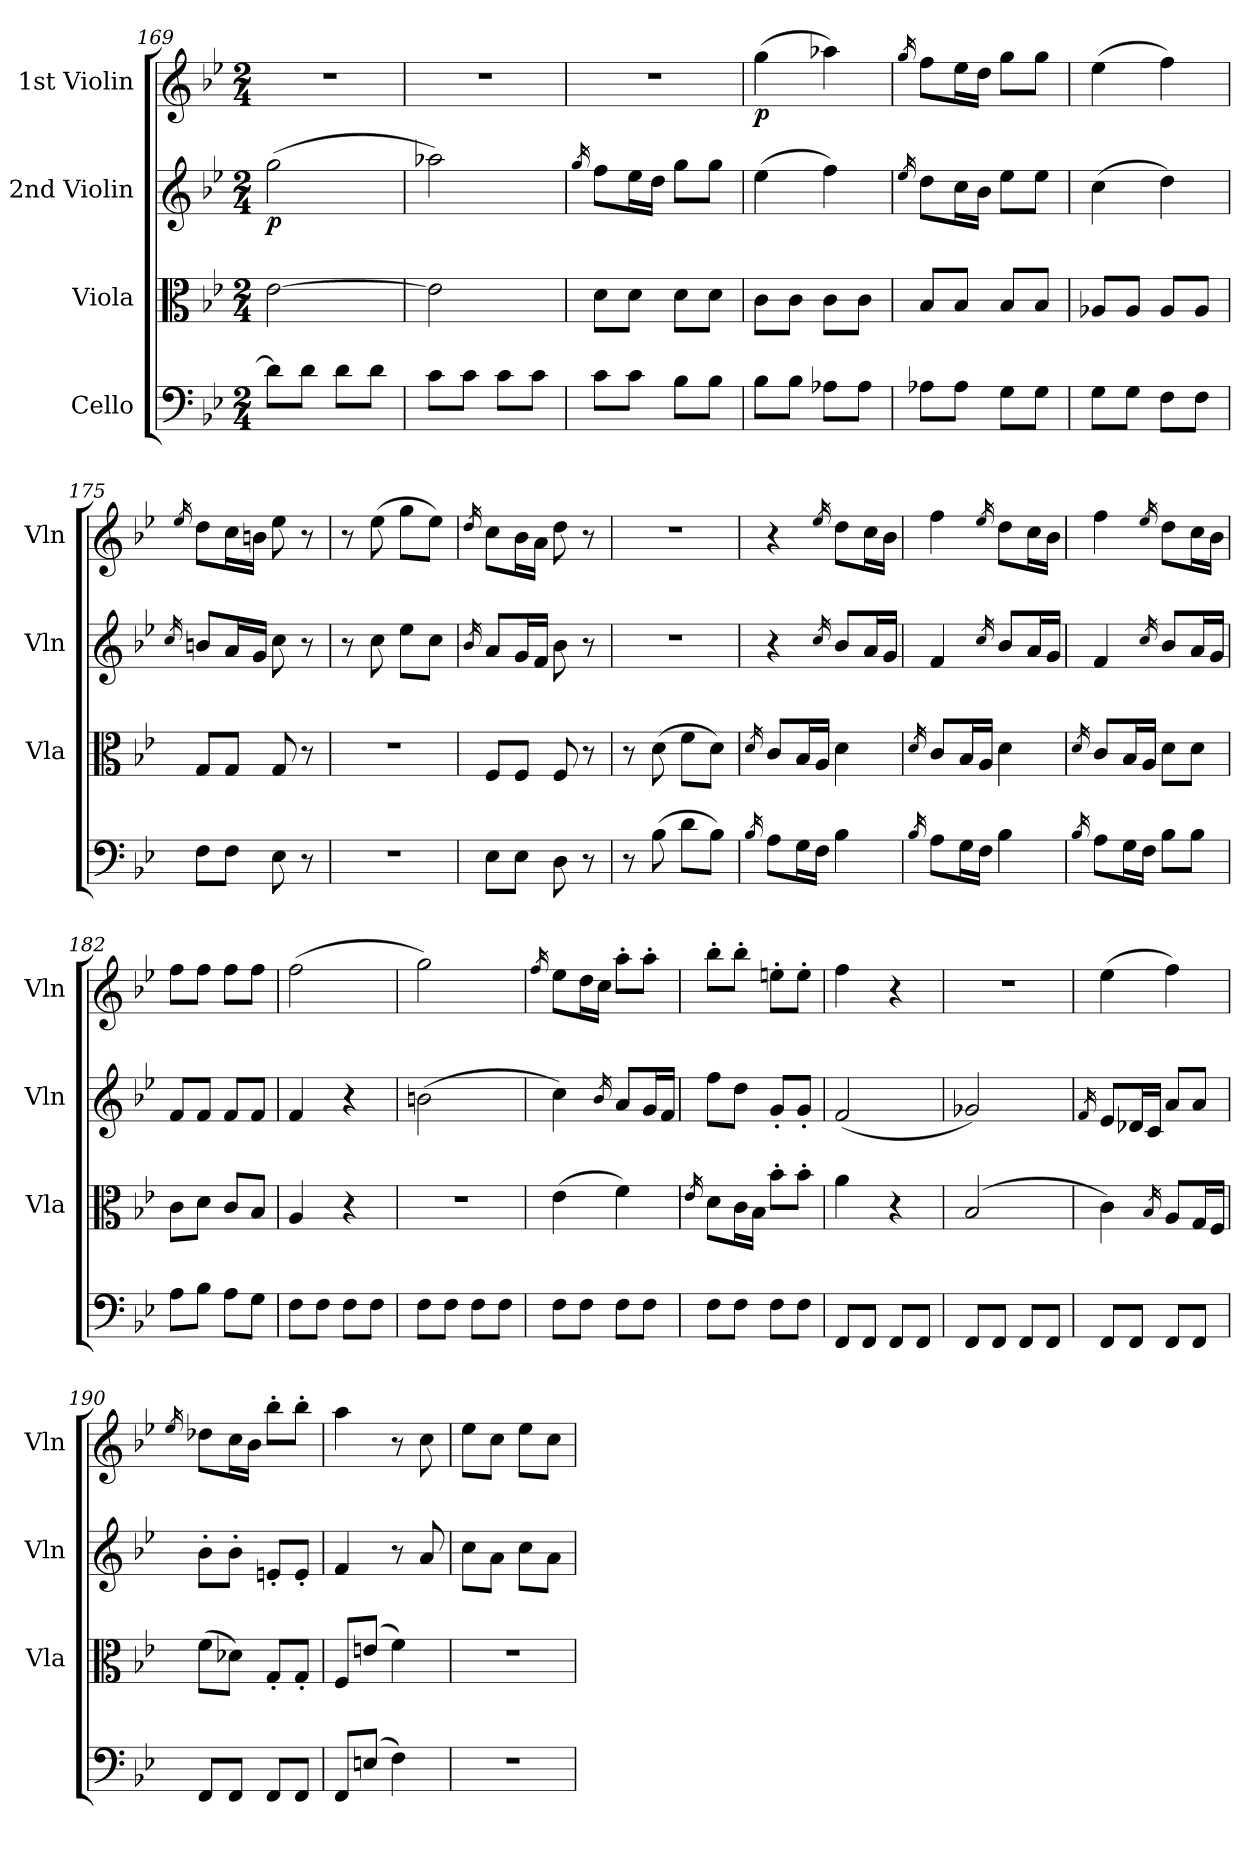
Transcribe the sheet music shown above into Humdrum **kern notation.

**kern	**kern	**kern	**dynam	**kern	**dynam
*part4	*part3	*part2	*part2	*part1	*part1
*staff4	*staff3	*staff2	*staff2	*staff1	*staff1
*I"Cello	*I"Viola	*I"2nd Violin	*	*I"1st Violin	*
*	*I'Vla	*I'Vln	*	*I'Vln	*
*clefF4	*clefC3	*clefG2	*	*clefG2	*
*k[b-e-]	*k[b-e-]	*k[b-e-]	*	*k[b-e-]	*
*B-:	*B-:	*B-:	*	*B-:	*
*M2/4	*M2/4	*M2/4	*	*M2/4	*
=169	=169	=169	=169	=169	=169
!	!	!	!LO:DY:b	!	!
8d\L]	[2e-\	(2gg\	p	2r	.
8d\J	.	.	.	.	.
8d\L	.	.	.	.	.
8d\J	.	.	.	.	.
=170	=170	=170	=170	=170	=170
8c\L	2e-\]	2aa-X\)	.	2r	.
8c\J	.	.	.	.	.
8c\L	.	.	.	.	.
8c\J	.	.	.	.	.
=171	=171	=171	=171	=171	=171
.	.	16qgg/	.	.	.
8c\L	8d\L	8ff\L	.	2r	.
8c\J	8d\J	16ee-\L	.	.	.
.	.	16dd\JJ	.	.	.
8B-\L	8d\L	8gg\L	.	.	.
8B-\J	8d\J	8gg\J	.	.	.
=172	=172	=172	=172	=172	=172
!	!	!	!	!	!LO:DY:b
8B-\L	8c\L	(4ee-\	.	(4gg\	p
8B-\J	8c\J	.	.	.	.
8A-X\L	8c\L	4ff\)	.	4aa-X\)	.
8A-\J	8c\J	.	.	.	.
=173	=173	=173	=173	=173	=173
.	.	16qee-/	.	16qgg/	.
8A-X\L	8B-/L	8dd\L	.	8ff\L	.
8A-\J	8B-/J	16cc\L	.	16ee-\L	.
.	.	16b-\JJ	.	16dd\JJ	.
8G\L	8B-/L	8ee-\L	.	8gg\L	.
8G\J	8B-/J	8ee-\J	.	8gg\J	.
=174	=174	=174	=174	=174	=174
8G\L	8A-X/L	(4cc\	.	(4ee-\	.
8G\J	8A-/J	.	.	.	.
8F\L	8A-/L	4dd\)	.	4ff\)	.
8F\J	8A-/J	.	.	.	.
=175	=175	=175	=175	=175	=175
.	.	16qcc/	.	16qee-/	.
8F\L	8G/L	8bn/L	.	8dd\L	.
8F\J	8G/J	16a/L	.	16cc\L	.
.	.	16g/JJ	.	16bn\JJ	.
8E-\	8G/	8cc\	.	8ee-\	.
8r	8r	8r	.	8r	.
=176	=176	=176	=176	=176	=176
2r	2r	8r	.	8r	.
.	.	8cc\	.	(8ee-\	.
.	.	8ee-\L	.	8gg\L	.
.	.	8cc\J	.	8ee-\J)	.
=177	=177	=177	=177	=177	=177
.	.	16qb-/	.	16qdd/	.
8E-\L	8F/L	8a/L	.	8cc\L	.
8E-\J	8F/J	16g/L	.	16b-\L	.
.	.	16f/JJ	.	16a\JJ	.
8D\	8F/	8b-\	.	8dd\	.
8r	8r	8r	.	8r	.
=178	=178	=178	=178	=178	=178
8r	8r	2r	.	2r	.
(8B-\	(8d\	.	.	.	.
8d\L	8f\L	.	.	.	.
8B-\J)	8d\J)	.	.	.	.
=179	=179	=179	=179	=179	=179
16qB-/	16qd/	.	.	.	.
8A\L	8c/L	4r	.	4r	.
16G\L	16B-/L	.	.	.	.
16F\JJ	16A/JJ	.	.	.	.
.	.	16qcc/	.	16qee-/	.
4B-\	4d\	8b-/L	.	8dd\L	.
.	.	16a/L	.	16cc\L	.
.	.	16g/JJ	.	16b-\JJ	.
=180	=180	=180	=180	=180	=180
16qB-/	16qd/	.	.	.	.
8A\L	8c/L	4f/	.	4ff\	.
16G\L	16B-/L	.	.	.	.
16F\JJ	16A/JJ	.	.	.	.
.	.	16qcc/	.	16qee-/	.
4B-\	4d\	8b-/L	.	8dd\L	.
.	.	16a/L	.	16cc\L	.
.	.	16g/JJ	.	16b-\JJ	.
=181	=181	=181	=181	=181	=181
16qB-/	16qd/	.	.	.	.
8A\L	8c/L	4f/	.	4ff\	.
16G\L	16B-/L	.	.	.	.
16F\JJ	16A/JJ	.	.	.	.
.	.	16qcc/	.	16qee-/	.
8B-\L	8d\L	8b-/L	.	8dd\L	.
8B-\J	8d\J	16a/L	.	16cc\L	.
.	.	16g/JJ	.	16b-\JJ	.
=182	=182	=182	=182	=182	=182
8A\L	8c\L	8f/L	.	8ff\L	.
8B-\J	8d\J	8f/J	.	8ff\J	.
8A\L	8c/L	8f/L	.	8ff\L	.
8G\J	8B-/J	8f/J	.	8ff\J	.
=183	=183	=183	=183	=183	=183
8F\L	4A/	4f/	.	(2ff\	.
8F\J	.	.	.	.	.
8F\L	4r	4r	.	.	.
8F\J	.	.	.	.	.
=184	=184	=184	=184	=184	=184
8F\L	2r	(2bn\	.	2gg\)	.
8F\J	.	.	.	.	.
8F\L	.	.	.	.	.
8F\J	.	.	.	.	.
=185	=185	=185	=185	=185	=185
.	.	.	.	16qff/	.
8F\L	(4e-\	4cc\)	.	8ee-\L	.
8F\J	.	.	.	16dd\L	.
.	.	.	.	16cc\JJ	.
.	.	16qb-/	.	.	.
8F\L	4f\)	8a/L	.	8aa'\L	.
8F\J	.	16g/L	.	8aa'\J	.
.	.	16f/JJ	.	.	.
=186	=186	=186	=186	=186	=186
.	16qe-/	.	.	.	.
8F\L	8d\L	8ff\L	.	8bb-'\L	.
8F\J	16c\L	8dd\J	.	8bb-'\J	.
.	16B-\JJ	.	.	.	.
8F\L	8b-'\L	8g'/L	.	8een'\L	.
8F\J	8b-'\J	8g'/J	.	8ee'\J	.
=187	=187	=187	=187	=187	=187
8FF/L	4a\	(2f/	.	4ff\	.
8FF/J	.	.	.	.	.
8FF/L	4r	.	.	4r	.
8FF/J	.	.	.	.	.
=188	=188	=188	=188	=188	=188
8FF/L	(2B-/	2g-X/)	.	2r	.
8FF/J	.	.	.	.	.
8FF/L	.	.	.	.	.
8FF/J	.	.	.	.	.
=189	=189	=189	=189	=189	=189
.	.	16qf/	.	.	.
8FF/L	4c\)	8e-/L	.	(4ee-\	.
8FF/J	.	16d-X/L	.	.	.
.	.	16c/JJ	.	.	.
.	16qB-/	.	.	.	.
8FF/L	8A/L	8a/L	.	4ff\)	.
8FF/J	16G/L	8a/J	.	.	.
.	16F/JJ	.	.	.	.
=190	=190	=190	=190	=190	=190
.	.	.	.	16qee-/	.
8FF/L	(8f\L	8b-'\L	.	8dd-X\L	.
8FF/J	8d-X\J)	8b-'\J	.	16cc\L	.
.	.	.	.	16b-\JJ	.
8FF/L	8G'/L	8en'/L	.	8bb-'\L	.
8FF/J	8G'/J	8e'/J	.	8bb-'\J	.
=191	=191	=191	=191	=191	=191
8FF/L	8F/L	4f/	.	4aa\	.
(8En/J	(8en/J	.	.	.	.
4F\)	4f\)	8r	.	8r	.
.	.	8a/	.	8cc\	.
=192	=192	=192	=192	=192	=192
2r	2r	8cc\L	.	8ee-\L	.
.	.	8a\J	.	8cc\J	.
.	.	8cc\L	.	8ee-\L	.
.	.	8a\J	.	8cc\J	.
=	=	=	=	=	=
*-	*-	*-	*-	*-	*-
